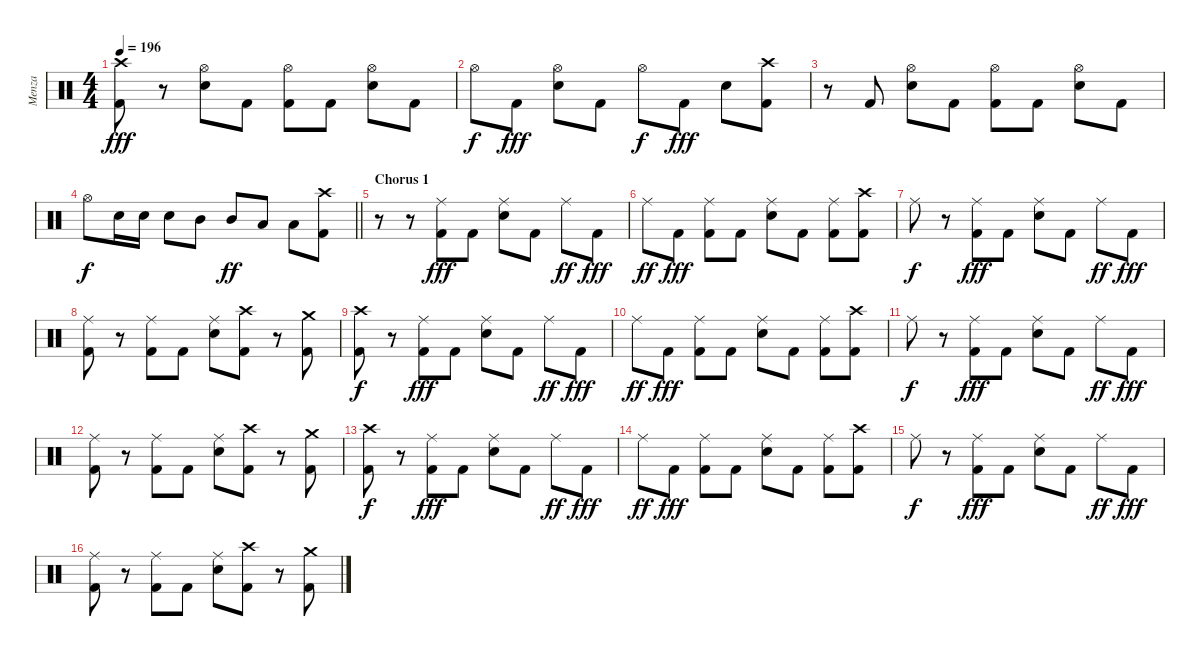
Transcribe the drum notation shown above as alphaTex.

\track ("Menza" "Menza") {instrument percussion}
\staff {score}
\articulation defaults
\ts (4 4)
\tempo 196
\clef neutral
\ks c
("Crash high (hit)" "Kick (hit) 2").8{dy fff} r.8 ("Hi-Hat (open)" "Snare (hit) 2").8 "Kick (hit) 2".8 ("Hi-Hat (open)" "Kick (hit) 2").8 "Kick (hit) 2".8 ("Hi-Hat (open)" "Snare (hit) 2").8 "Kick (hit) 2".8 |
"Hi-Hat (open)".8{dy f} "Kick (hit) 2".8{dy fff} ("Hi-Hat (open)" "Snare (hit) 2").8 "Kick (hit) 2".8 "Hi-Hat (open)".8{dy f} "Kick (hit) 2".8{dy fff} "Snare (hit) 2".8 ("Crash high (hit)" "Kick (hit) 2").8 |
r.8 "Kick (hit) 2".8 ("Hi-Hat (open)" "Snare (hit) 2").8 "Kick (hit) 2".8 ("Hi-Hat (open)" "Kick (hit) 2").8 "Kick (hit) 2".8 ("Hi-Hat (open)" "Snare (hit) 2").8 "Kick (hit) 2".8 |
\barLineRight lightlight "Hi-Hat (open)".8{dy f} "Snare (hit) 2".16 "Snare (hit) 2".16 "Snare (hit) 2".8 "Mid Tom (hit)".8 "Mid Tom (hit)".8{dy ff} "Low Tom (hit)".8 "Low Floor Tom (hit)".8
("Crash high (hit)" "Kick (hit) 2").8 |
\section ("" "Chorus 1")
r.8 r.8 ("Ride (middle)" "Kick (hit) 2").8{dy fff} "Kick (hit) 2".8 ("Ride (middle)" "Snare (hit) 2").8 "Kick (hit) 2".8 "Ride (middle)".8{dy ff} "Kick (hit) 2".8{dy fff} |
"Ride (middle)".8{dy ff} "Kick (hit) 2".8{dy fff} ("Ride (middle)" "Kick (hit) 2").8 "Kick (hit) 2".8 ("Ride (middle)" "Snare (hit) 2").8 "Kick (hit) 2".8 ("Ride (middle)" "Kick (hit) 2").8 ("Crash high (hit)" "Kick (hit) 2").8 |
"Ride (middle)".8{dy f} r.8 ("Ride (middle)" "Kick (hit) 2").8{dy fff} "Kick (hit) 2".8 ("Ride (middle)" "Snare (hit) 2").8 "Kick (hit) 2".8 "Ride (middle)".8{dy ff} "Kick (hit) 2".8{dy fff} |
("Ride (middle)" "Kick (hit) 2").8 r.8 ("Ride (middle)" "Kick (hit) 2").8 "Kick (hit) 2".8 ("Ride (middle)" "Snare (hit) 2").8 ("Crash high (hit)" "Kick (hit) 2").8 r.8 ("Crash medium (hit)" "Kick (hit) 2").8 |
("Crash high (hit)" "Kick (hit) 2").8{dy f} r.8 ("Ride (middle)" "Kick (hit) 2").8{dy fff} "Kick (hit) 2".8 ("Ride (middle)" "Snare (hit) 2").8 "Kick (hit) 2".8 "Ride (middle)".8{dy ff} "Kick (hit) 2".8{dy fff} |
"Ride (middle)".8{dy ff} "Kick (hit) 2".8{dy fff} ("Ride (middle)" "Kick (hit) 2").8 "Kick (hit) 2".8 ("Ride (middle)" "Snare (hit) 2").8 "Kick (hit) 2".8 ("Ride (middle)" "Kick (hit) 2").8 ("Crash high (hit)" "Kick (hit) 2").8 |
"Ride (middle)".8{dy f} r.8 ("Ride (middle)" "Kick (hit) 2").8{dy fff} "Kick (hit) 2".8 ("Ride (middle)" "Snare (hit) 2").8 "Kick (hit) 2".8 "Ride (middle)".8{dy ff} "Kick (hit) 2".8{dy fff} |
("Ride (middle)" "Kick (hit) 2").8 r.8 ("Ride (middle)" "Kick (hit) 2").8 "Kick (hit) 2".8 ("Ride (middle)" "Snare (hit) 2").8 ("Crash high (hit)" "Kick (hit) 2").8 r.8 ("Crash medium (hit)" "Kick (hit) 2").8 |
("Crash high (hit)" "Kick (hit) 2").8{dy f} r.8 ("Ride (middle)" "Kick (hit) 2").8{dy fff} "Kick (hit) 2".8 ("Ride (middle)" "Snare (hit) 2").8 "Kick (hit) 2".8 "Ride (middle)".8{dy ff} "Kick (hit) 2".8{dy fff} |
"Ride (middle)".8{dy ff} "Kick (hit) 2".8{dy fff} ("Ride (middle)" "Kick (hit) 2").8 "Kick (hit) 2".8 ("Ride (middle)" "Snare (hit) 2").8 "Kick (hit) 2".8 ("Ride (middle)" "Kick (hit) 2").8 ("Crash high (hit)" "Kick (hit) 2").8 |
"Ride (middle)".8{dy f} r.8 ("Ride (middle)" "Kick (hit) 2").8{dy fff} "Kick (hit) 2".8 ("Ride (middle)" "Snare (hit) 2").8 "Kick (hit) 2".8 "Ride (middle)".8{dy ff} "Kick (hit) 2".8{dy fff} |
("Ride (middle)" "Kick (hit) 2").8 r.8 ("Ride (middle)" "Kick (hit) 2").8 "Kick (hit) 2".8 ("Ride (middle)" "Snare (hit) 2").8 ("Crash high (hit)" "Kick (hit) 2").8 r.8 ("Crash medium (hit)" "Kick (hit) 2").8
